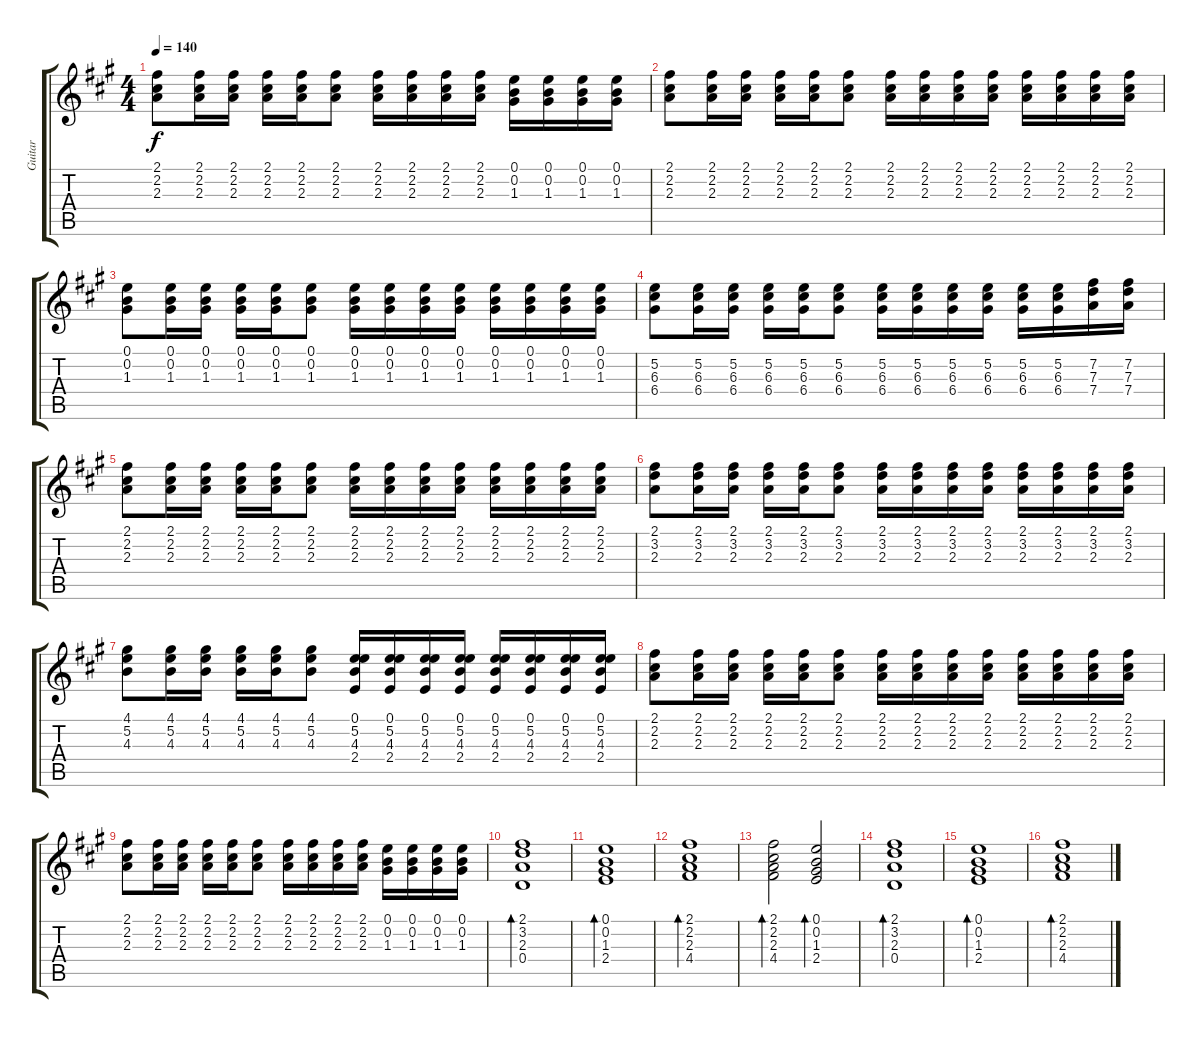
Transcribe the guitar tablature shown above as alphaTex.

\track ("Guitar" "Guitar") {instrument distortionguitar}
\staff {score tabs}
\tuning (E4 B3 G3 D3 A2 E2) {hide}
\ts (4 4)
\tempo 140
\clef g2
\ks a
(2.1 2.2 2.3).8{dy f} (2.1 2.2 2.3).16 (2.1 2.2 2.3).16 (2.1 2.2 2.3).16 (2.1 2.2 2.3).16 (2.1 2.2 2.3).8 (2.1 2.2 2.3).16 (2.1 2.2 2.3).16 (2.1 2.2 2.3).16 (2.1 2.2 2.3).16 (0.1 0.2 1.3).16 (0.1 0.2 1.3).16 (0.1 0.2 1.3).16 (0.1 0.2 1.3).16 |
(2.1 2.2 2.3).8 (2.1 2.2 2.3).16 (2.1 2.2 2.3).16 (2.1 2.2 2.3).16 (2.1 2.2 2.3).16 (2.1 2.2 2.3).8 (2.1 2.2 2.3).16 (2.1 2.2 2.3).16 (2.1 2.2 2.3).16 (2.1 2.2 2.3).16 (2.1 2.2 2.3).16 (2.1 2.2 2.3).16 (2.1 2.2 2.3).16 (2.1 2.2 2.3).16 |
(0.1 0.2 1.3).8 (0.1 0.2 1.3).16 (0.1 0.2 1.3).16 (0.1 0.2 1.3).16 (0.1 0.2 1.3).16 (0.1 0.2 1.3).8 (0.1 0.2 1.3).16 (0.1 0.2 1.3).16 (0.1 0.2 1.3).16 (0.1 0.2 1.3).16 (0.1 0.2 1.3).16 (0.1 0.2 1.3).16 (0.1 0.2 1.3).16 (0.1 0.2 1.3).16 |
(5.2 6.3 6.4).8 (5.2 6.3 6.4).16 (5.2 6.3 6.4).16 (5.2 6.3 6.4).16 (5.2 6.3 6.4).16 (5.2 6.3 6.4).8 (5.2 6.3 6.4).16 (5.2 6.3 6.4).16 (5.2 6.3 6.4).16 (5.2 6.3 6.4).16 (5.2 6.3 6.4).16 (5.2 6.3 6.4).16 (7.2 7.3 7.4).16 (7.2 7.3 7.4).16 |
(2.1 2.2 2.3).8 (2.1 2.2 2.3).16 (2.1 2.2 2.3).16 (2.1 2.2 2.3).16 (2.1 2.2 2.3).16 (2.1 2.2 2.3).8 (2.1 2.2 2.3).16 (2.1 2.2 2.3).16 (2.1 2.2 2.3).16 (2.1 2.2 2.3).16 (2.1 2.2 2.3).16 (2.1 2.2 2.3).16 (2.1 2.2 2.3).16 (2.1 2.2 2.3).16 |
(2.1 3.2 2.3).8 (2.1 3.2 2.3).16 (2.1 3.2 2.3).16 (2.1 3.2 2.3).16 (2.1 3.2 2.3).16 (2.1 3.2 2.3).8 (2.1 3.2 2.3).16 (2.1 3.2 2.3).16 (2.1 3.2 2.3).16 (2.1 3.2 2.3).16 (2.1 3.2 2.3).16 (2.1 3.2 2.3).16 (2.1 3.2 2.3).16 (2.1 3.2 2.3).16 |
(4.1 5.2 4.3).8 (4.1 5.2 4.3).16 (4.1 5.2 4.3).16 (4.1 5.2 4.3).16 (4.1 5.2 4.3).16 (4.1 5.2 4.3).8 (0.1 5.2 4.3 2.4).16 (0.1 5.2 4.3 2.4).16 (0.1 5.2 4.3 2.4).16 (0.1 5.2 4.3 2.4).16 (0.1 5.2 4.3 2.4).16 (0.1 5.2 4.3 2.4).16 (0.1 5.2 4.3 2.4).16 (0.1 5.2 4.3 2.4).16 |
(2.1 2.2 2.3).8 (2.1 2.2 2.3).16 (2.1 2.2 2.3).16 (2.1 2.2 2.3).16 (2.1 2.2 2.3).16 (2.1 2.2 2.3).8 (2.1 2.2 2.3).16 (2.1 2.2 2.3).16 (2.1 2.2 2.3).16 (2.1 2.2 2.3).16 (2.1 2.2 2.3).16 (2.1 2.2 2.3).16 (2.1 2.2 2.3).16 (2.1 2.2 2.3).16 |
(2.1 2.2 2.3).8 (2.1 2.2 2.3).16 (2.1 2.2 2.3).16 (2.1 2.2 2.3).16 (2.1 2.2 2.3).16 (2.1 2.2 2.3).8 (2.1 2.2 2.3).16 (2.1 2.2 2.3).16 (2.1 2.2 2.3).16 (2.1 2.2 2.3).16 (0.1 0.2 1.3).16 (0.1 0.2 1.3).16 (0.1 0.2 1.3).16 (0.1 0.2 1.3).16 |
(2.1 3.2 2.3 0.4).1{bd 60} |
(0.1 0.2 1.3 2.4).1{bd 60} |
(2.1 2.2 2.3 4.4).1{bd 60} |
(2.1 2.2 2.3 4.4).2{bd 60} (0.1 0.2 1.3 2.4).2{bd 60} |
(2.1 3.2 2.3 0.4).1{bd 60} |
(0.1 0.2 1.3 2.4).1{bd 60} |
(2.1 2.2 2.3 4.4).1{bd 60}
